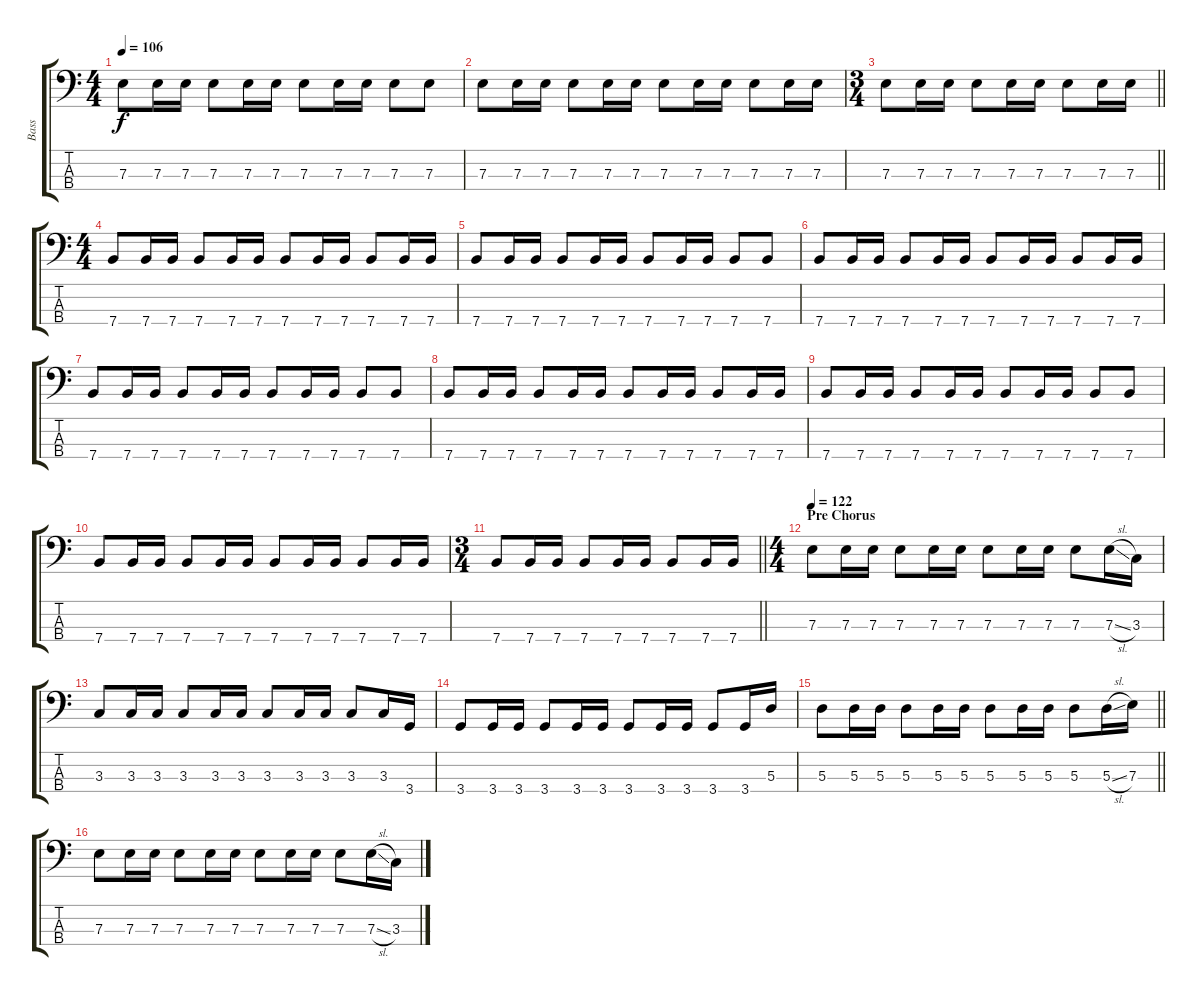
\track ("Bass" "Bass") {instrument electricbassfinger}
\staff {score tabs}
\tuning (G2 D2 A1 E1) {hide}
\ts (4 4)
\tempo 106
\clef f4
\ks c
7.3.8{dy f} 7.3.16 7.3.16 7.3.8 7.3.16 7.3.16 7.3.8 7.3.16 7.3.16 7.3.8 7.3.8 |
7.3.8 7.3.16 7.3.16 7.3.8 7.3.16 7.3.16 7.3.8 7.3.16 7.3.16 7.3.8 7.3.16 7.3.16 |
\ts (3 4)
\barLineRight lightlight
7.3.8 7.3.16 7.3.16 7.3.8 7.3.16 7.3.16 7.3.8 7.3.16 7.3.16 |
\ts (4 4)
7.4.8 7.4.16 7.4.16 7.4.8 7.4.16 7.4.16 7.4.8 7.4.16 7.4.16 7.4.8 7.4.16 7.4.16 |
7.4.8 7.4.16 7.4.16 7.4.8 7.4.16 7.4.16 7.4.8 7.4.16 7.4.16 7.4.8 7.4.8 |
7.4.8 7.4.16 7.4.16 7.4.8 7.4.16 7.4.16 7.4.8 7.4.16 7.4.16 7.4.8 7.4.16 7.4.16 |
7.4.8 7.4.16 7.4.16 7.4.8 7.4.16 7.4.16 7.4.8 7.4.16 7.4.16 7.4.8 7.4.8 |
7.4.8 7.4.16 7.4.16 7.4.8 7.4.16 7.4.16 7.4.8 7.4.16 7.4.16 7.4.8 7.4.16 7.4.16 |
7.4.8 7.4.16 7.4.16 7.4.8 7.4.16 7.4.16 7.4.8 7.4.16 7.4.16 7.4.8 7.4.8 |
7.4.8 7.4.16 7.4.16 7.4.8 7.4.16 7.4.16 7.4.8 7.4.16 7.4.16 7.4.8 7.4.16 7.4.16 |
\ts (3 4)
\barLineRight lightlight
7.4.8 7.4.16 7.4.16 7.4.8 7.4.16 7.4.16 7.4.8 7.4.16 7.4.16 |
\ts (4 4)
\section ("" "Pre Chorus")
\tempo 122
7.3.8 7.3.16 7.3.16 7.3.8 7.3.16 7.3.16 7.3.8 7.3.16 7.3.16 7.3.8 7.3{sl}.16 3.3.16 |
3.3.8 3.3.16 3.3.16 3.3.8 3.3.16 3.3.16 3.3.8 3.3.16 3.3.16 3.3.8 3.3.16 3.4.16 |
3.4.8 3.4.16 3.4.16 3.4.8 3.4.16 3.4.16 3.4.8 3.4.16 3.4.16 3.4.8 3.4.16 5.3.16 |
\barLineRight lightlight
5.3.8 5.3.16 5.3.16 5.3.8 5.3.16 5.3.16 5.3.8 5.3.16 5.3.16 5.3.8 5.3{sl}.16 7.3.16 |
7.3.8 7.3.16 7.3.16 7.3.8 7.3.16 7.3.16 7.3.8 7.3.16 7.3.16 7.3.8 7.3{sl}.16 3.3.16
